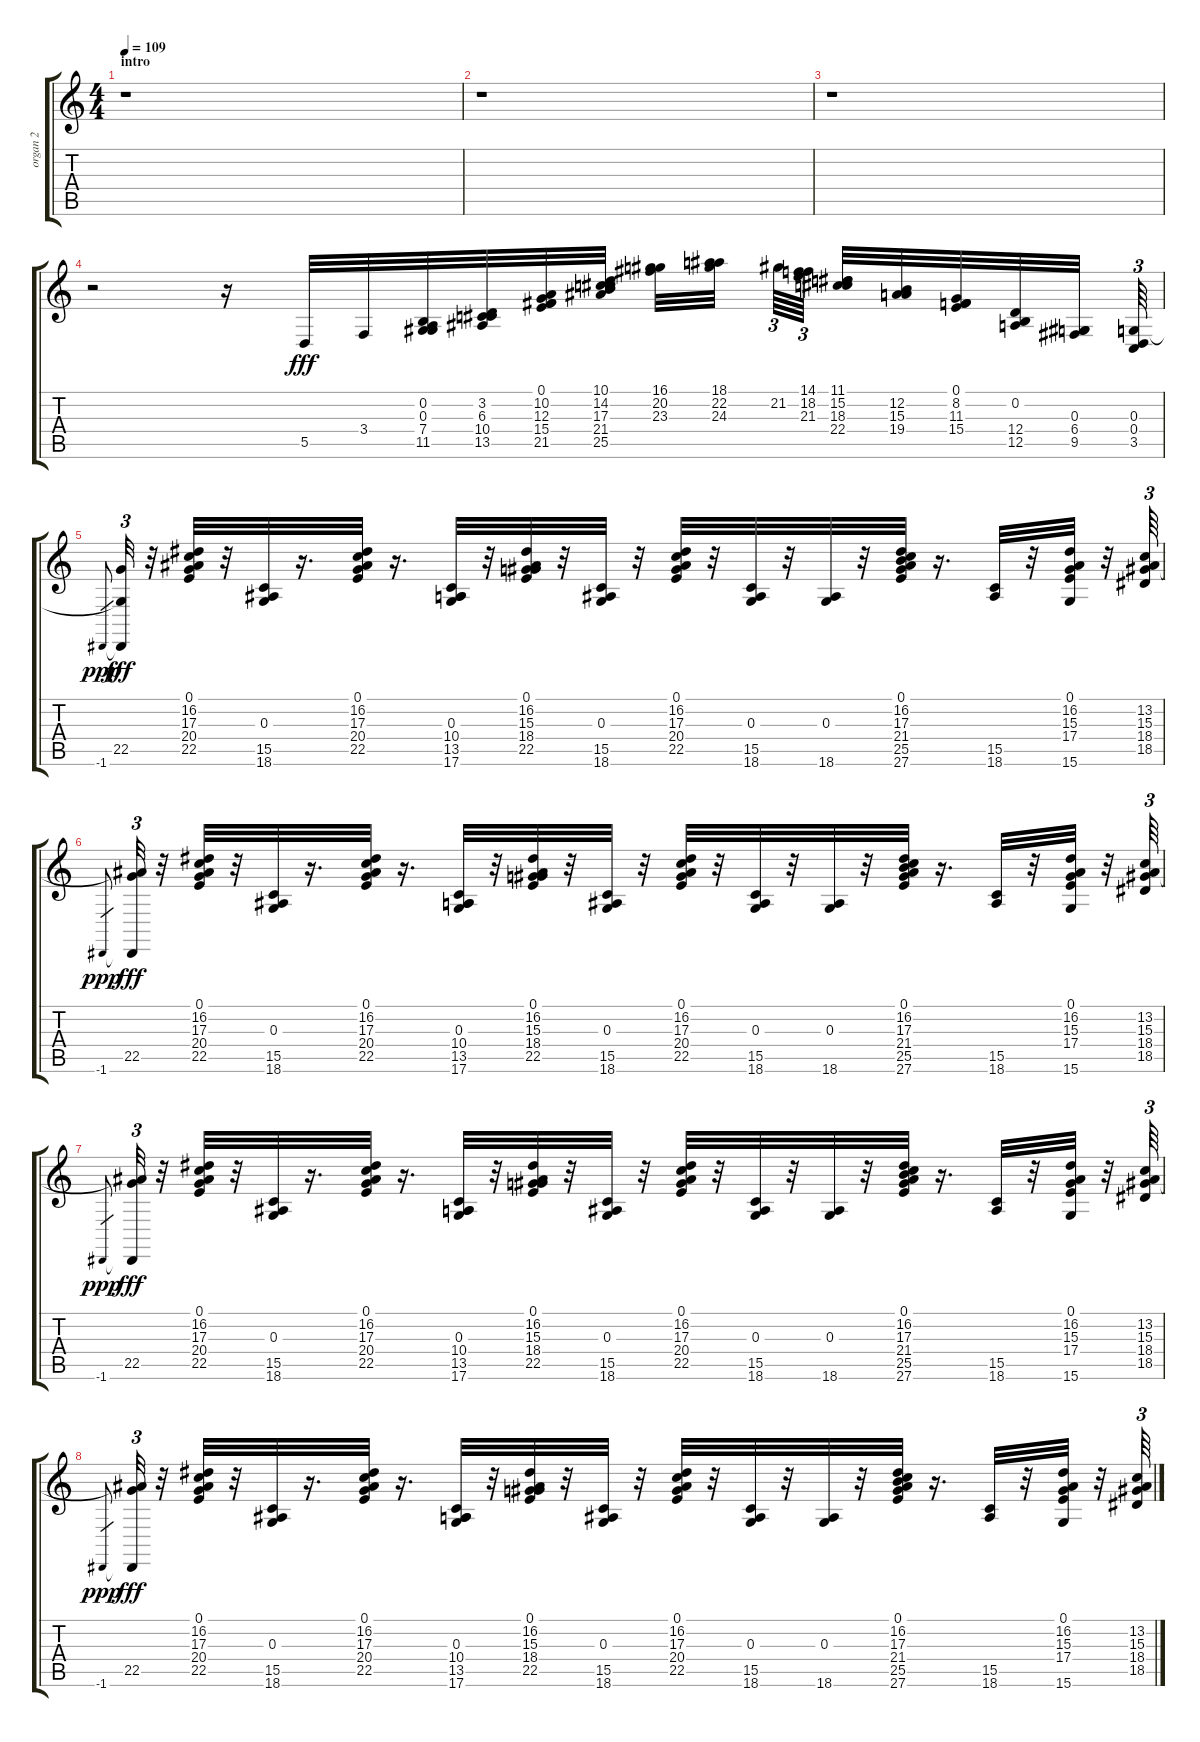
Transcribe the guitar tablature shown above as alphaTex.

\track ("organ 2" "organ 2") {instrument rockorgan}
\staff {score tabs}
\tuning (E4 B3 G3 D3 A2 E2) {hide}
\ts (4 4)
\section ("" "intro")
\tempo 109
\clef g2
\ks c
r.1{dy fff instrument rockorgan} |
r.1 |
r.1 |
r.2 r.16 5.5.32{volume 7 balance 15 instrument rockorgan} 3.4.32 (0.2 0.3 7.4 11.5).32 (3.2 6.3 10.4 13.5).32 (0.1 10.2 12.3 15.4 21.5).32 (10.1 14.2 17.3 21.4 25.5).32 (16.1 20.2 23.3).32 (18.1 22.2 24.3).32 21.2.64{tu (3 2)} (14.1 18.2 21.3).64{tu (3 2)} (11.1 15.2 18.3 22.4).32 (12.2 15.3 19.4).32 (0.1 8.2 11.3 15.4).32 (0.2 12.4 12.5).32 (0.3 6.4 9.5).32 (0.3 0.4 3.5).64{tu (3 2)} |
-1.6.8{gr dy ppp} (0.3{t} 22.5 -1.6{t}).32{tu (3 2) dy fff} r.32 (0.1 16.2 17.3 20.4 22.5).32 r.32 (0.3 15.5 18.6).32 r.16{d} (0.1 16.2 17.3 20.4 22.5).32 r.16{d} (0.3 10.4 13.5 17.6).32 r.32 (0.1 16.2 15.3 18.4 22.5).32 r.32 (0.3 15.5 18.6).32 r.32 (0.1 16.2 17.3 20.4 22.5).32 r.32 (0.3 15.5 18.6).32 r.32 (0.3 18.6).32 r.32 (0.1 16.2 17.3 21.4 25.5 27.6).32 r.16{d} (15.5 18.6).32 r.32 (0.1 16.2 15.3 17.4 15.6).32 r.32 (13.2 15.3 18.4 18.5).64{tu (3 2)} |
-1.6.8{gr dy ppp} (15.3{t} 22.5 -1.6{t}).32{tu (3 2) dy fff} r.32 (0.1 16.2 17.3 20.4 22.5).32 r.32 (0.3 15.5 18.6).32 r.16{d} (0.1 16.2 17.3 20.4 22.5).32 r.16{d} (0.3 10.4 13.5 17.6).32 r.32 (0.1 16.2 15.3 18.4 22.5).32 r.32 (0.3 15.5 18.6).32 r.32 (0.1 16.2 17.3 20.4 22.5).32 r.32 (0.3 15.5 18.6).32 r.32 (0.3 18.6).32 r.32 (0.1 16.2 17.3 21.4 25.5 27.6).32 r.16{d} (15.5 18.6).32 r.32 (0.1 16.2 15.3 17.4 15.6).32 r.32 (13.2 15.3 18.4 18.5).64{tu (3 2)} |
-1.6.8{gr dy ppp} (15.3{t} 22.5 -1.6{t}).32{tu (3 2) dy fff} r.32 (0.1 16.2 17.3 20.4 22.5).32 r.32 (0.3 15.5 18.6).32 r.16{d} (0.1 16.2 17.3 20.4 22.5).32 r.16{d} (0.3 10.4 13.5 17.6).32 r.32 (0.1 16.2 15.3 18.4 22.5).32 r.32 (0.3 15.5 18.6).32 r.32 (0.1 16.2 17.3 20.4 22.5).32 r.32 (0.3 15.5 18.6).32 r.32 (0.3 18.6).32 r.32 (0.1 16.2 17.3 21.4 25.5 27.6).32 r.16{d} (15.5 18.6).32 r.32 (0.1 16.2 15.3 17.4 15.6).32 r.32 (13.2 15.3 18.4 18.5).64{tu (3 2)} |
-1.6.8{gr dy ppp} (15.3{t} 22.5 -1.6{t}).32{tu (3 2) dy fff} r.32 (0.1 16.2 17.3 20.4 22.5).32 r.32 (0.3 15.5 18.6).32 r.16{d} (0.1 16.2 17.3 20.4 22.5).32 r.16{d} (0.3 10.4 13.5 17.6).32 r.32 (0.1 16.2 15.3 18.4 22.5).32 r.32 (0.3 15.5 18.6).32 r.32 (0.1 16.2 17.3 20.4 22.5).32 r.32 (0.3 15.5 18.6).32 r.32 (0.3 18.6).32 r.32 (0.1 16.2 17.3 21.4 25.5 27.6).32 r.16{d} (15.5 18.6).32 r.32 (0.1 16.2 15.3 17.4 15.6).32 r.32 (13.2 15.3 18.4 18.5).64{tu (3 2)}
